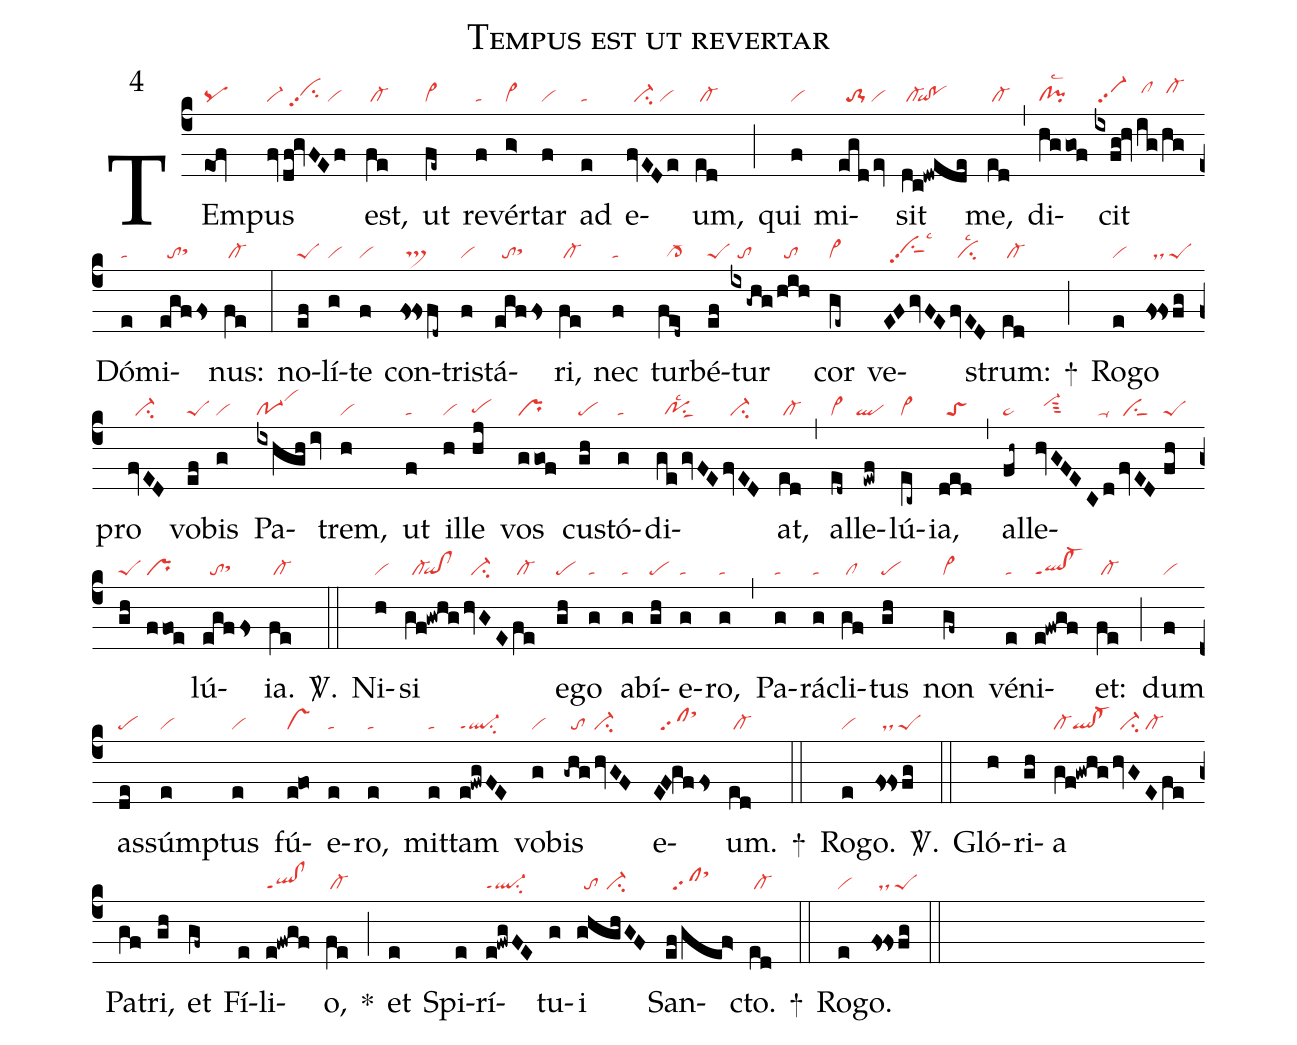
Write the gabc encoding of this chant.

name: Tempus est ut revertar;
mode: 4;
nabc-lines: 1;
%%
(c4)
TEm(eof|pq)pus(fv|vi-|/df!gvFEf|//vihhpp2su2/vi) est,(fe|/cl-) ()
ut(fe~|vi>) re(f|ta)vér(g>|vi>)tar(f|vi) ad(e|ta) e(fvEDe|//ci-/vi)um,(ed|/cl-) (;)
qui(f|vi) mi(egd/ev|//to-1/vi)sit(dc!dwede|/cl-``qi!po) me,(ed|/cl-) (,)
di(hggof|cl!pilsc2)cit(ixfg!hv|/vi-pp2|/ig|/clhi|/hg|/cl-hi) Dó(e|ta)mi(egffs|//tosthh)nus:(fe|/cl-) (:)
no(ef|peS)lí(g|vi)te(f|vi) con(fs!fsfd~|//ts>)tri(f|vi)stá(egffs|//tosthh)ri,(fe|/cl-)
nec(f|ta) tur(fed~|//cl->)bé(ef|peS)tur(ix-ghg|//to|/hih|//to)
cor(ge~|cl~) ve(EFgvFE|//vihhpp2su1sut1lsc3|fvED|//cilsc2)strum:(ed|/cl-) +(;)
Ro(e|vi)go(fs!fsfg|//ds/peS) pro(fvED|//ci-) vo(ef|peS)bis(g|vi) Pa(ixhgh/iv|po-1vihk)trem,(h|vi)
ut(f|ta) il(h|vi)le(hj|pehg) vos(ggof|pr) cu(gh|pe)stó(g|ta)di(ge/gvFE|//posu1sut1lsc2|fvED|//ci-)at,(ed|/cl-) (,)
al(ed~|cl~)le(ewf|``ql)lú(ec~|cl~)ia,(ded|//toS) (,)
al(fh~|pe~)le(hvGFEC|//vi-hisut3|d|`ta-|fvED|/ciS|//fh|peS|////gh|peS|////ffoe|pr)lú(egffs|//tosthh)ia.(fe|/cl-) <sp>V/</sp>.(::)
Ni(h|vi)si(gf!gwhg|//cl-``qi!cl|/hvGE|//ci-|fe|/cl-) e(gh|pe)go(g|ta) a(g|ta)bí(gh|pe)e(g|ta)ro,(g|ta) (,)
Pa(g|ta)rá(g|ta)cli(gf|/cl)tus(gh|pe) non(gf~|cl~) vé(e|ta)ni(e!fwgf|ql!cl-ppt1)et:(fe|/cl-) (;)
dum(f|vi) as(de|pe)súm(e|vi)ptus(e|vi) fú(e!fo|vs)e(e|ta)ro,(e|ta)
mit(e|ta)tam(e!fwgFE|ql-ppt1su2) vo(g|vi)bis(-ghg|//to|hvGF|ci-) e(EF!gffs|//sfsthk)um.(ed|/cl-) +(::)
Ro(e|vi)go.(fs!fsfg|//ds/peS) <sp>V/</sp>.(::)
Gló(h)ri(gh)a(gf!gwhg|cl-ql!cl-|hvGEfe|//ci-/cl-) Pa(gf)tri,(gh) et(gf~) Fí(e)li(e!fwgf|ql!clppt1)o,(fe|/cl-) *(;)
et(e) Spi(e)rí(e!fwgFE|ql-ppt1su2)tu(g)i(ghghGF|//to//ci-) San(ef/gef>|//sfsthk)cto.(ed|/cl-) +(::)
Ro(e|vi)go.(fs!fsfg|//ds/peS) (::)
